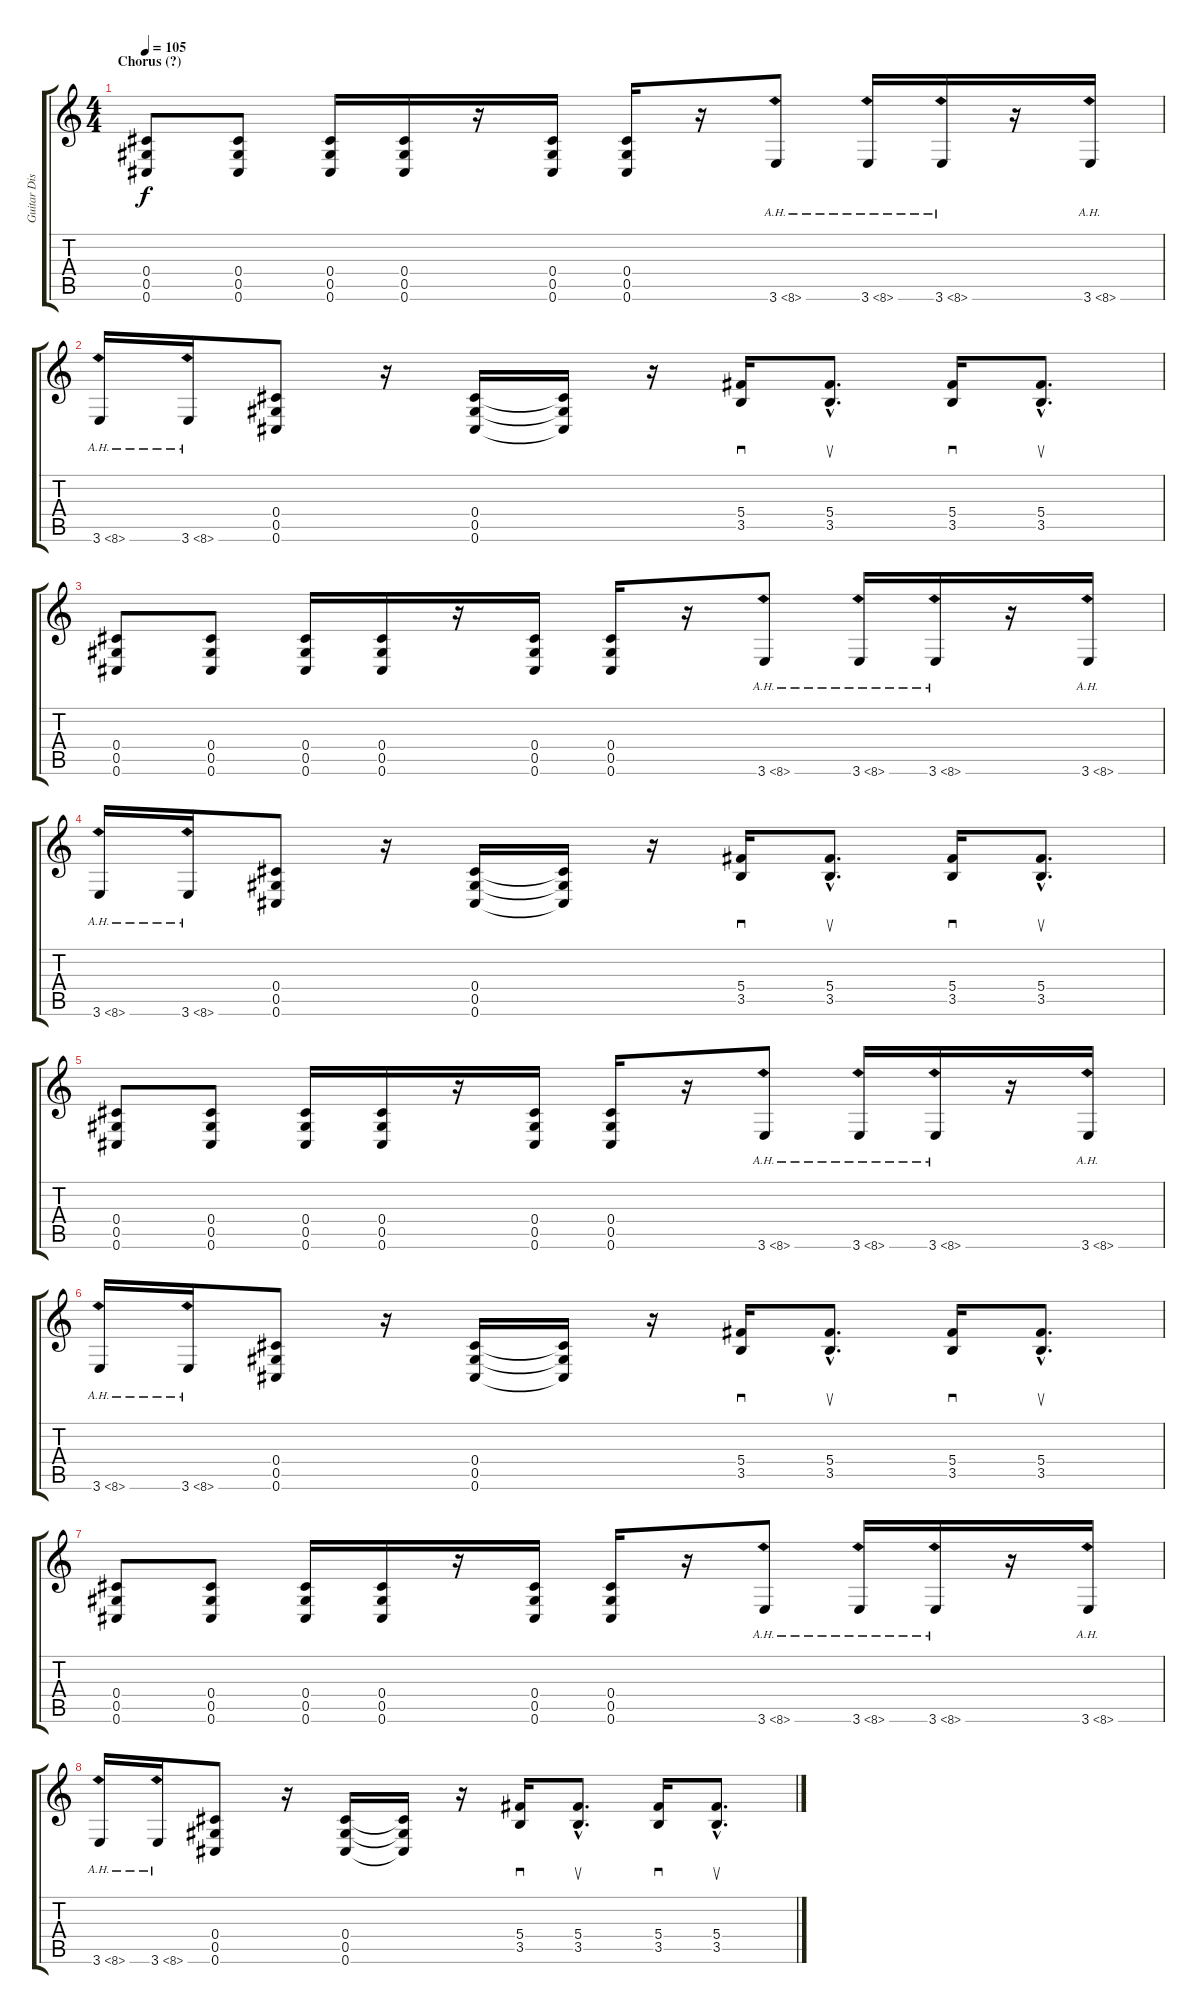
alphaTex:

\track ("Guitar Dist" "Guitar Dis") {instrument distortionguitar}
\staff {score tabs}
\tuning (Eb4 Bb3 Gb3 Db3 Ab2 Db2) {hide}
\ts (4 4)
\section ("" "Chorus (?)")
\tempo 105
\clef g2
\ks c
(0.4 0.5 0.6).8{dy f} (0.4 0.5 0.6).8 (0.4 0.5 0.6).16 (0.4 0.5 0.6).16 r.16 (0.4 0.5 0.6).16 (0.4 0.5 0.6).16 r.16 3.6{ah 5}.8 3.6{ah 5}.16 3.6{ah 5}.16 r.16 3.6{ah 5}.16 |
3.6{ah 5}.16 3.6{ah 5}.16 (0.4 0.5 0.6).8 r.16 (0.4 0.5 0.6).16 (0.4{t} 0.5{t} 0.6{t}).16 r.16 (5.4 3.5).16{sd} (5.4{hac} 3.5{hac}).8{d su} (5.4 3.5).16{sd} (5.4{hac} 3.5{hac}).8{d su} |
(0.4 0.5 0.6).8 (0.4 0.5 0.6).8 (0.4 0.5 0.6).16 (0.4 0.5 0.6).16 r.16 (0.4 0.5 0.6).16 (0.4 0.5 0.6).16 r.16 3.6{ah 5}.8 3.6{ah 5}.16 3.6{ah 5}.16 r.16 3.6{ah 5}.16 |
3.6{ah 5}.16 3.6{ah 5}.16 (0.4 0.5 0.6).8 r.16 (0.4 0.5 0.6).16 (0.4{t} 0.5{t} 0.6{t}).16 r.16 (5.4 3.5).16{sd} (5.4{hac} 3.5{hac}).8{d su} (5.4 3.5).16{sd} (5.4{hac} 3.5{hac}).8{d su} |
(0.4 0.5 0.6).8 (0.4 0.5 0.6).8 (0.4 0.5 0.6).16 (0.4 0.5 0.6).16 r.16 (0.4 0.5 0.6).16 (0.4 0.5 0.6).16 r.16 3.6{ah 5}.8 3.6{ah 5}.16 3.6{ah 5}.16 r.16 3.6{ah 5}.16 |
3.6{ah 5}.16 3.6{ah 5}.16 (0.4 0.5 0.6).8 r.16 (0.4 0.5 0.6).16 (0.4{t} 0.5{t} 0.6{t}).16 r.16 (5.4 3.5).16{sd} (5.4{hac} 3.5{hac}).8{d su} (5.4 3.5).16{sd} (5.4{hac} 3.5{hac}).8{d su} |
(0.4 0.5 0.6).8 (0.4 0.5 0.6).8 (0.4 0.5 0.6).16 (0.4 0.5 0.6).16 r.16 (0.4 0.5 0.6).16 (0.4 0.5 0.6).16 r.16 3.6{ah 5}.8 3.6{ah 5}.16 3.6{ah 5}.16 r.16 3.6{ah 5}.16 |
3.6{ah 5}.16 3.6{ah 5}.16 (0.4 0.5 0.6).8 r.16 (0.4 0.5 0.6).16 (0.4{t} 0.5{t} 0.6{t}).16 r.16 (5.4 3.5).16{sd} (5.4{hac} 3.5{hac}).8{d su} (5.4 3.5).16{sd} (5.4{hac} 3.5{hac}).8{d su}
